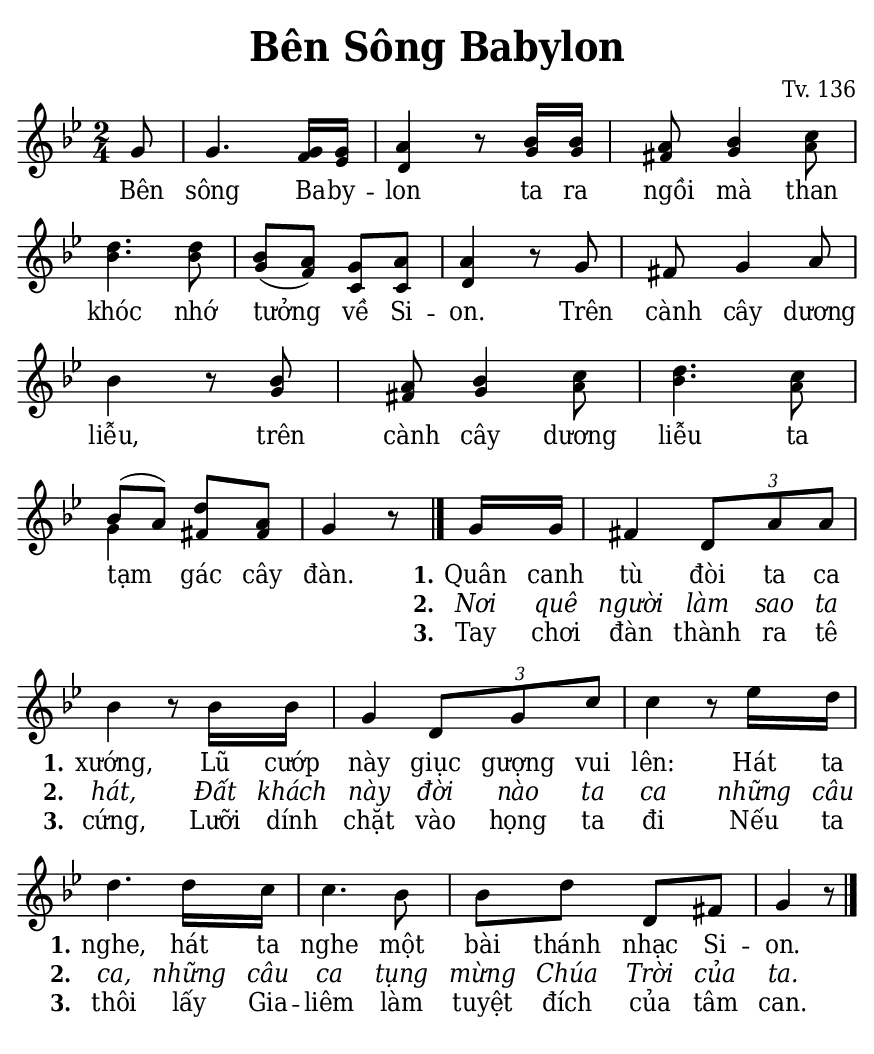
% Cài đặt chung\
\version "2.22.1"
\include "english.ly"

\header {
  title = \markup { \fontsize #1 "Bên Sông Babylon" }
  composer = "Tv. 136"
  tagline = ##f
}

% Nhạc phiên khúc
nhacPhienKhucSop = \relative c'' {
  \partial 8 g8 |
  g4. g16 g |
  a4 r8 bf16 bf |
  a8 bf4 c8 |
  d4. d8 |
  bf (a) g a |
  a4 r8 g |
  fs g4 a8 |
  bf4 r8 bf |
  a bf4 c8 |
  d4. c8 |
  bf (a) d a |
  g4 r8 \bar "|."
  
  g16 g |
  fs4 \tuplet 3/2 { d8 a' a } |
  bf4 r8 bf16 bf |
  g4 \tuplet 3/2 { d8 g c } |
  c4 r8 ef16 d |
  d4. d16 c |
  c4. bf8 |
  bf d d, fs |
  g4 r8 \bar "|."
}

nhacPhienKhucAlto = \relative c'' {
  g8 |
  g4. f16 ef |
  d4 r8 g16 g |
  fs8 g4 a8 |
  bf4. bf8 |
  g (f) c c |
  d4 r8 g |
  fs8 g4 a8 |
  bf4 r8 g |
  fs g4 a8 |
  bf4. a8 |
  g4 fs8 fs |
  g4 r8
}

% Lời phiên khúc
loiPhienKhucSop = \lyrics {
  %\set stanza = "ĐK:"
  Bên sông Ba -- by -- lon ta ra ngồi
  mà than khóc nhớ tưởng về Si -- on.
  Trên cành cây dương liễu,
  trên cành cây dương liễu ta tạm gác cây đàn.
  <<
    {
      \set stanza = "1."
      Quân canh tù đòi ta ca xướng,
      Lũ cướp này giục gượng vui lên:
      Hát ta nghe, hát ta nghe một bài thánh nhạc Si -- on.
    }
    \new Lyrics {
	    \set associatedVoice = "beSop"
	    \set stanza = "2."
      \override Lyrics.LyricText.font-shape = #'italic
	    Nơi quê người làm sao ta hát,
	    Đất khách này đời nào ta ca những câu ca,
	    những câu ca tụng mừng Chúa Trời của ta.
    }
    \new Lyrics {
	    \set associatedVoice = "beSop"
	    \set stanza = "3."
	    Tay chơi đàn thành ra tê cứng,
	    Lưỡi dính chặt vào họng ta đi
	    Nếu ta thôi lấy Gia -- liêm làm tuyệt đích của tâm can.
    }
  >>
}

% Dàn trang
\paper {
  #(set-paper-size "a5")
  top-margin = 3\mm
  bottom-margin = 3\mm
  left-margin = 3\mm
  right-margin = 3\mm
  indent = #0
  #(define fonts
	 (make-pango-font-tree "Deja Vu Serif Condensed"
	 		       "Deja Vu Serif Condensed"
			       "Deja Vu Serif Condensed"
			       (/ 20 20)))
  print-page-number = ##f
  system-system-spacing = #'((basic-distance . 0.1) (padding . 2.5))
}

TongNhip = {
  \key bf \major \time 2/4
  \set Timing.beamExceptions = #'()
  \set Timing.baseMoment = #(ly:make-moment 1/4)
}

% mã nguồn cho những chức năng chưa hỗ trợ trong phiên bản lilypond hiện tại
% cung cấp bởi cộng đồng lilypond khi gửi email đến lilypond-user@gnu.org
% Đổi kích thước nốt cho bè phụ
notBePhu =
#(define-music-function (font-size music) (number? ly:music?)
   (for-some-music
     (lambda (m)
       (if (music-is-of-type? m 'rhythmic-event)
           (begin
             (set! (ly:music-property m 'tweaks)
                   (cons `(font-size . ,font-size)
                         (ly:music-property m 'tweaks)))
             #t)
           #f))
     music)
   music)

% in số phiên khúc trên mỗi dòng
#(define (add-grob-definition grob-name grob-entry)
    (set! all-grob-descriptions
          (cons ((@@ (lily) completize-grob-entry)
                 (cons grob-name grob-entry))
                all-grob-descriptions)))

#(add-grob-definition
   'StanzaNumberSpanner
   `((direction . ,LEFT)
     (font-series . bold)
     (padding . 1)
     (side-axis . ,X)
     (stencil . ,ly:text-interface::print)
     (X-offset . ,ly:side-position-interface::x-aligned-side)
     (Y-extent . ,grob::always-Y-extent-from-stencil)
     (meta . ((class . Spanner)
              (interfaces . (font-interface
                             side-position-interface
                             stanza-number-interface
                             text-interface))))))

\layout {
   \context {
     \Global
     \grobdescriptions #all-grob-descriptions
   }
   \context {
     \Score
     \remove Stanza_number_align_engraver
     \consists
       #(lambda (context)
          (let ((texts '())
                (syllables '()))
            (make-engraver
             (acknowledgers
              ((stanza-number-interface engraver grob source-engraver)
                 (set! texts (cons grob texts)))
              ((lyric-syllable-interface engraver grob source-engraver)
                 (set! syllables (cons grob syllables))))
             ((stop-translation-timestep engraver)
                (for-each
                 (lambda (text)
                   (for-each
                    (lambda (syllable)
                      (ly:pointer-group-interface::add-grob text
'side-support-elements syllable))
                    syllables))
                 texts)
                (set! syllables '())))))
   }
   \context {
     \Lyrics
     \remove Stanza_number_engraver
     \consists
       #(lambda (context)
          (let ((text #f)
                (last-stanza #f))
            (make-engraver
             ((process-music engraver)
                (let ((stanza (ly:context-property context 'stanza #f)))
                  (if (and stanza (not (equal? stanza last-stanza)))
                      (let ((column (ly:context-property context
'currentCommandColumn)))
                        (set! last-stanza stanza)
                        (if text
                            (ly:spanner-set-bound! text RIGHT column))

                        (set! text (ly:engraver-make-grob engraver
'StanzaNumberSpanner '()))
                        (ly:grob-set-property! text 'text stanza)
                        (ly:spanner-set-bound! text LEFT column)))))
             ((finalize engraver)
                (if text
                    (let ((column (ly:context-property context
'currentCommandColumn)))
                      (ly:spanner-set-bound! text RIGHT column)))))))
     \override StanzaNumberSpanner.horizon-padding = 10000
   }
}
% kết thúc mã nguồn

\score {
  \new ChoirStaff <<
    \new Staff \with {
        \consists "Merge_rests_engraver"
        printPartCombineTexts = ##f
      }
      <<
      \new Voice \TongNhip \partCombine 
        \nhacPhienKhucSop
        \notBePhu -1 { \nhacPhienKhucAlto }
      \new NullVoice = beSop \nhacPhienKhucSop
      \new Lyrics \lyricsto beSop \loiPhienKhucSop
      >>
  >>
  \layout {
    \override Lyrics.LyricSpace.minimum-distance = #2
    \override Score.BarNumber.break-visibility = ##(#f #f #f)
    \override Score.SpacingSpanner.uniform-stretching = ##t
  } 
}
